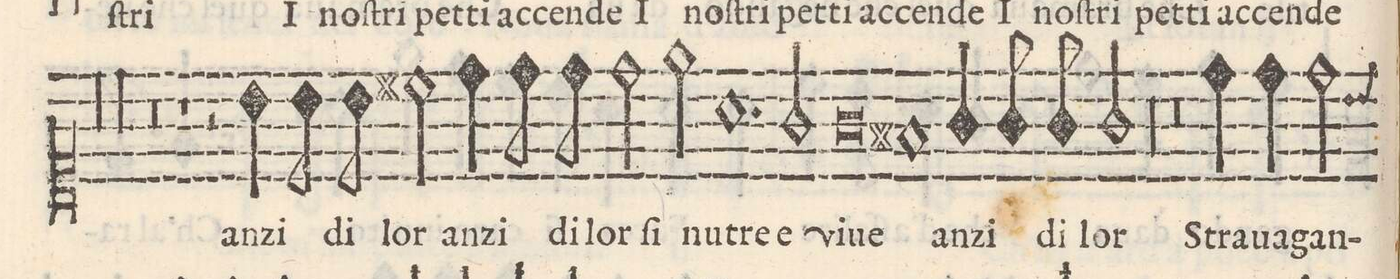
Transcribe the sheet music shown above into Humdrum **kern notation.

**kern	**text
*I"CANTO	*
*clefC1	*
*k[]	*
*met(C)	*
*M2/1	*
00r	.
=16-	=16-
=17-	=17-
00r	.
=18-	=18-
=19-	=19-
0r	.
=20-	=20-
1r	.
2r	.
4b\	an-
8b\	-zi
8b\	di
=21-	=21-
2cc#X\	lor
4dd\	an-
8dd\	-zi
8dd\	di
2dd\	lor
2ee\	ſi
=22-	=22-
1.a	nut-
2g/	-re e
=23-	=23-
0g	vi-
=24-	=24-
1f#X	-ue
4g/	an-
8g/	-zi
8g/	di
2g/	lor
=25-	=25-
00r	.
=26-	=26-
=27-	=27-
0r	.
=28-	=28-
4dd\	Stra-
4dd\	-ua-
2dd\	-gan-
*custos:b	*
*-	*-
